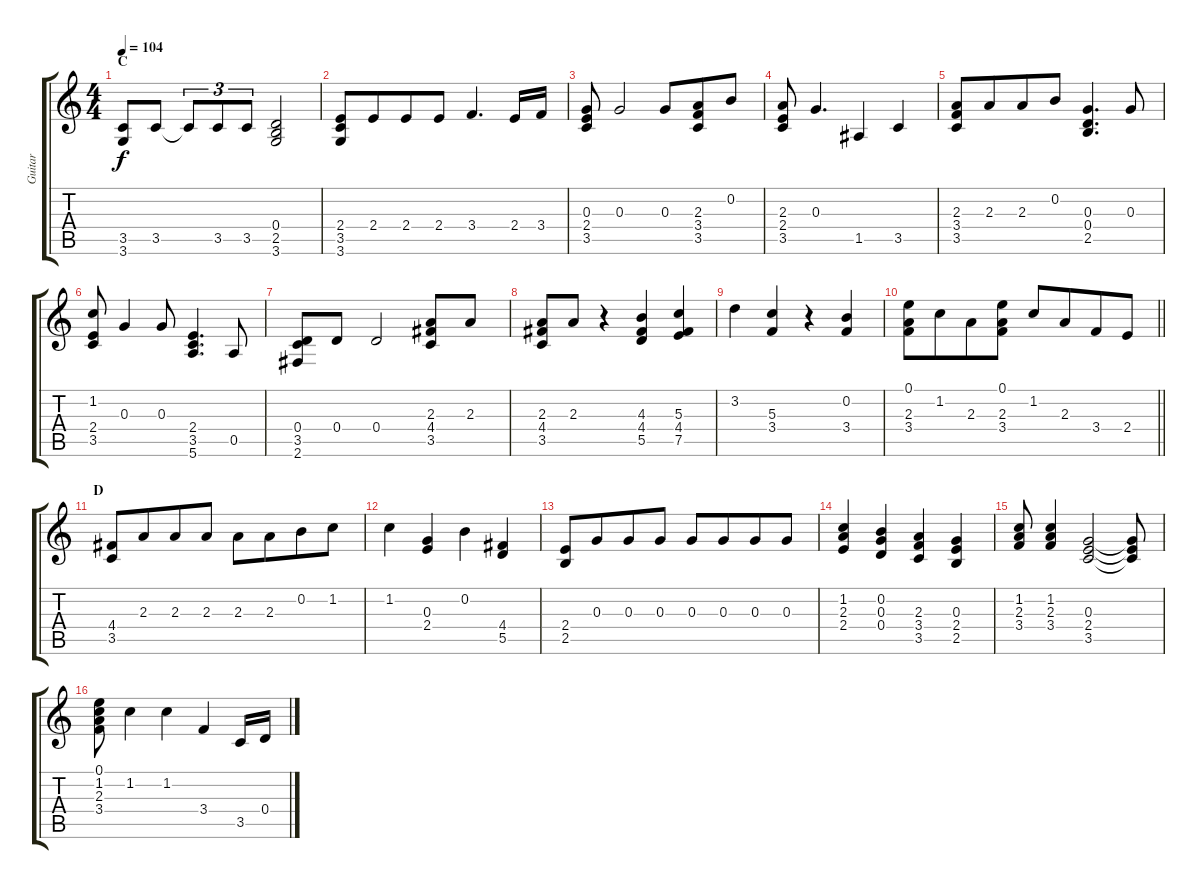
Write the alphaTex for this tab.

\track ("Guitar" "Guitar") {instrument electricguitarclean}
\staff {score tabs}
\tuning (E4 B3 G3 D3 A2 E2) {hide}
\ts (4 4)
\section ("" "C")
\tempo 104
\clef g2
\ks c
(3.5 3.6).8{dy f} 3.5.8 3.5{t}.8{tu (3 2)} 3.5.8{tu (3 2)} 3.5.8{tu (3 2)} (0.4 2.5 3.6).2 |
(2.4 3.5 3.6).8 2.4.8{beam merge} 2.4.8 2.4.8 3.4.4{d} 2.4.16 3.4.16 |
(0.3 2.4 3.5).8 0.3.2 0.3.8{beam merge} (2.3 3.4 3.5).8 0.2.8 |
(2.3 2.4 3.5).8 0.3.4{d} 1.5.4 3.5.4 |
(2.3 3.4 3.5).8 2.3.8{beam merge} 2.3.8 0.2.8 (0.3 0.4 2.5).4{d} 0.3.8 |
(1.2 2.4 3.5).8 0.3.4 0.3.8 (2.4 3.5 5.6).4{d} 0.5.8 |
(0.4 3.5 2.6).8 0.4.8 0.4.2 (2.3 4.4 3.5).8 2.3.8 |
(2.3 4.4 3.5).8 2.3.8 r.4 (4.3 4.4 5.5).4 (5.3 4.4 7.5).4 |
3.2.4 (5.3 3.4).4 r.4 (0.2 3.4).4 |
\barLineRight lightlight
(0.1 2.3 3.4).8 1.2.8{beam merge} 2.3.8 (0.1 2.3 3.4).8 1.2.8 2.3.8{beam merge} 3.4.8 2.4.8 |
\section ("" "D")
(4.4 3.5).8 2.3.8{beam merge} 2.3.8 2.3.8 2.3.8 2.3.8{beam merge} 0.2.8 1.2.8 |
1.2.4 (0.3 2.4).4 0.2.4 (4.4 5.5).4 |
(2.4 2.5).8 0.3.8{beam merge} 0.3.8 0.3.8 0.3.8 0.3.8{beam merge} 0.3.8 0.3.8 |
(1.2 2.3 2.4).4 (0.2 0.3 0.4).4 (2.3 3.4 3.5).4 (0.3 2.4 2.5).4 |
(1.2 2.3 3.4).8 (1.2 2.3 3.4).4 (0.3 2.4 3.5).2 (0.3{t} 2.4{t} 3.5{t}).8 |
(0.1 1.2 2.3 3.4).8 1.2.4 1.2.4 3.4.4 3.5.16 0.4.16
